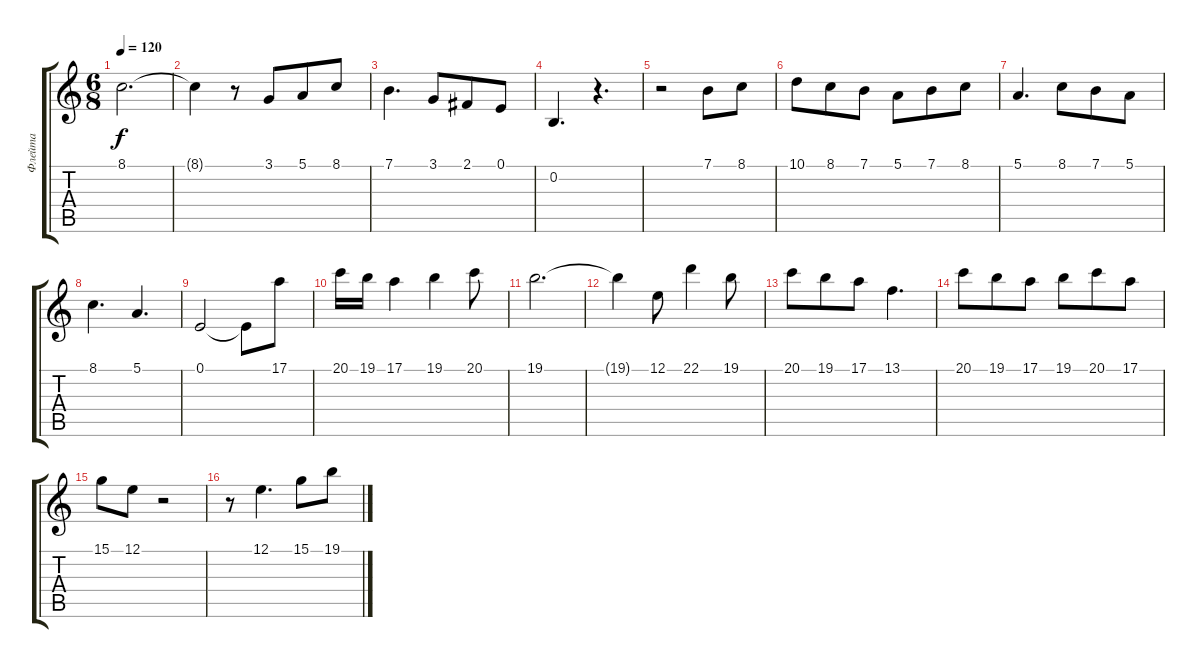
\track ("Флейта" "Флейта") {instrument flute}
\staff {score tabs}
\tuning (E4 B3 G3 D3 A2 E2) {hide}
\ts (6 8)
\tempo 120
\clef g2
\ks c
8.1.2{d dy f} |
8.1{t}.4 r.8 3.1.8 5.1.8 8.1.8 |
7.1.4{d} 3.1.8 2.1.8 0.1.8 |
0.2.4{d} r.4{d} |
r.2 7.1.8 8.1.8 |
10.1.8 8.1.8 7.1.8 5.1.8 7.1.8 8.1.8 |
5.1.4{d} 8.1.8 7.1.8 5.1.8 |
8.1.4{d} 5.1.4{d} |
0.1.2 0.1{t}.8 17.1.8 |
20.1.16 19.1.16 17.1.4 19.1.4 20.1.8 |
19.1.2{d} |
19.1{t}.4 12.1.8 22.1.4 19.1.8 |
20.1.8 19.1.8 17.1.8 13.1.4{d} |
20.1.8 19.1.8 17.1.8 19.1.8 20.1.8 17.1.8 |
15.1.8 12.1.8 r.2 |
r.8 12.1.4{d} 15.1.8 19.1.8
